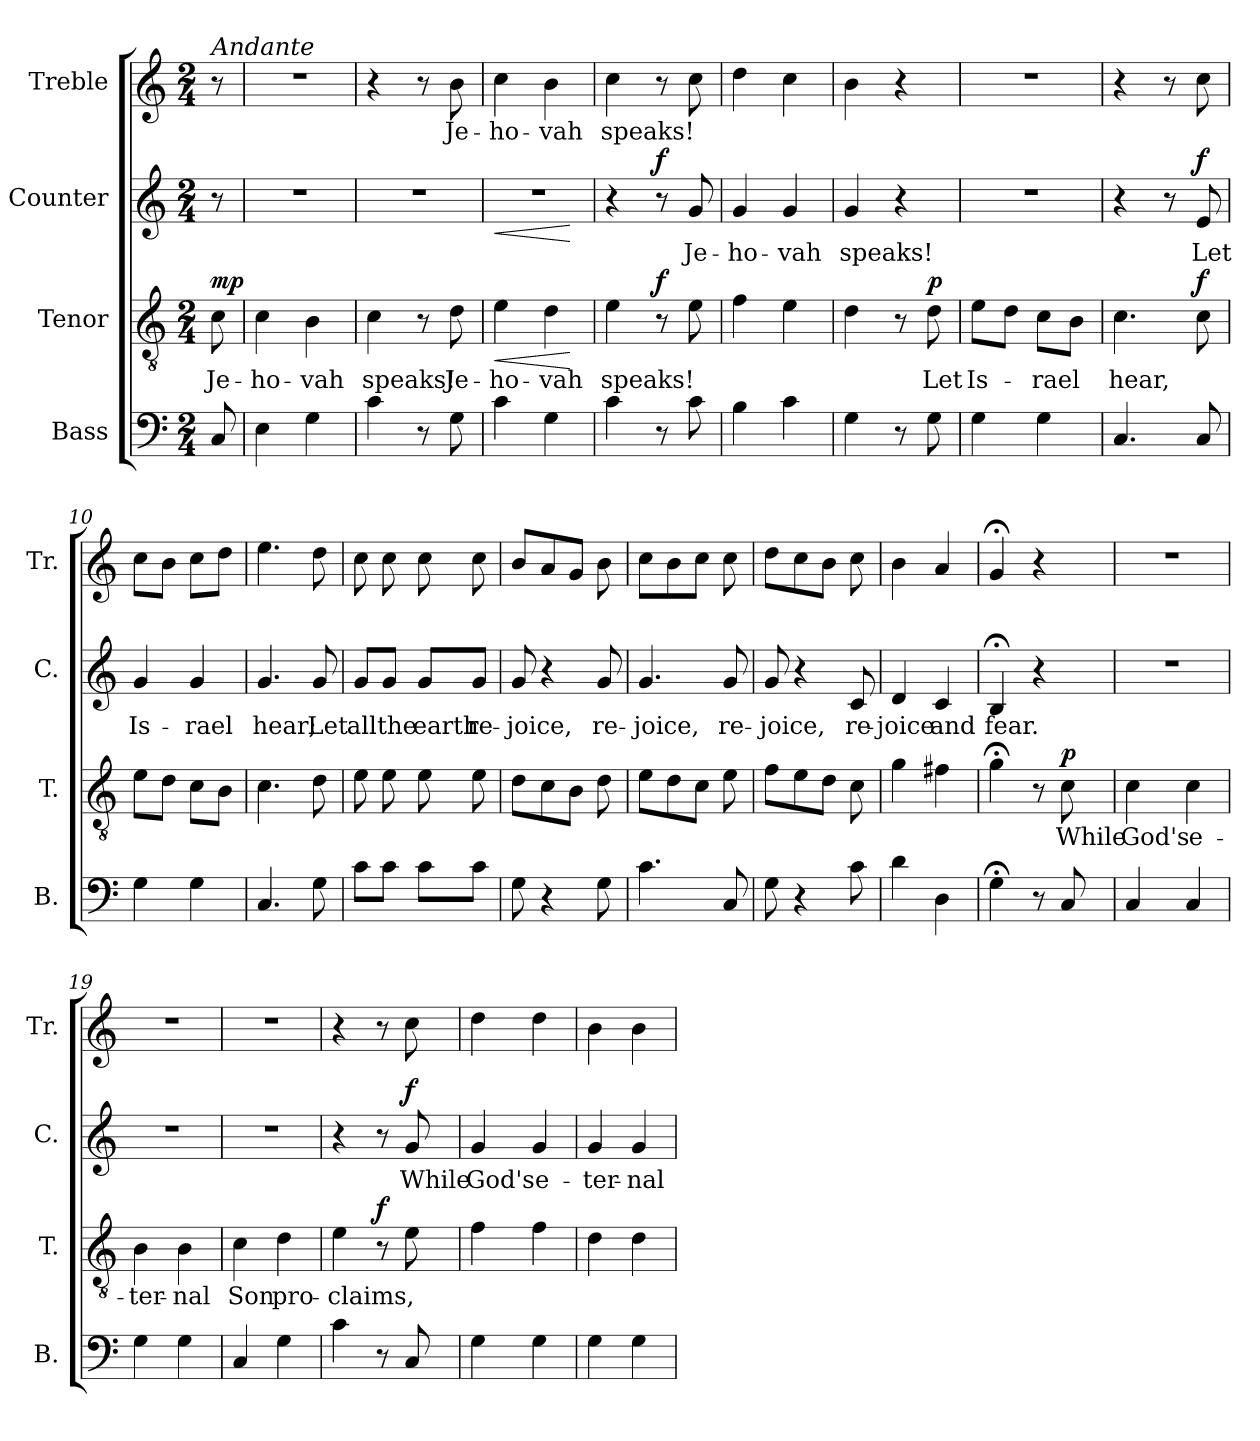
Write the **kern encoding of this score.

**kern	**kern	**text	**dynam	**kern	**text	**dynam	**kern	**text
*part4	*part3	*part3	*part3	*part2	*part2	*part2	*part1	*part1
*staff4	*staff3	*staff3	*staff3	*staff2	*staff2	*staff2	*staff1	*staff1
*I"Bass	*I"Tenor	*	*	*I"Counter	*	*	*I"Treble	*
*I'B.	*I'T.	*	*	*I'C.	*	*	*I'Tr.	*
*clefF4	*clefGv2	*	*	*clefG2	*	*	*clefG2	*
*k[]	*k[]	*	*	*k[]	*	*	*k[]	*
*M2/4	*M2/4	*	*	*M2/4	*	*	*M2/4	*
=1	=1	=1	=1	=1	=1	=1	=1	=1
!	!	!	!	!	!	!	!LO:TX:a:i:t=Andante	!
!	!	!	!LO:DY:a	!	!	!	!	!
8C/	8c\	Je-	mp	8r	.	.	8r	.
=2	=2	=2	=2	=2	=2	=2	=2	=2
4E\	4c\	-ho-	.	2r	.	.	2r	.
4G\	4B\	-vah	.	.	.	.	.	.
=3	=3	=3	=3	=3	=3	=3	=3	=3
4c\	4c\	speaks!	.	2r	.	.	4r	.
8r	8r	.	.	.	.	.	8r	.
8G\	8d\	Je-	.	.	.	.	8b\	Je-
=4	=4	=4	=4	=4	=4	=4	=4	=4
!	!	!	!LO:HP:b	!	!	!LO:HP:b	!	!
4c\	4e\	-ho-	<	2r	.	<	4cc\	-ho-
4G\	4d\	-vah	.	.	.	.	4b\	-vah
.	.	.	[	.	.	[	.	.
=5	=5	=5	=5	=5	=5	=5	=5	=5
4c\	4e\	speaks!	.	4r	.	.	4cc\	speaks!
!	!	!	!LO:DY:a	!	!	!LO:DY:a	!	!
8r	8r	.	f	8r	.	f	8r	.
8c\	8e\	.	.	8g/	Je-	.	8cc\	.
=6	=6	=6	=6	=6	=6	=6	=6	=6
4B\	4f\	.	.	4g/	-ho-	.	4dd\	.
4c\	4e\	.	.	4g/	-vah	.	4cc\	.
=7	=7	=7	=7	=7	=7	=7	=7	=7
4G\	4d\	.	.	4g/	speaks!	.	4b\	.
8r	8r	.	.	4r	.	.	4r	.
!	!	!	!LO:DY:a	!	!	!	!	!
8G\	8d\	Let	p	.	.	.	.	.
=8	=8	=8	=8	=8	=8	=8	=8	=8
4G\	8e\L	Is-	.	2r	.	.	2r	.
.	8d\J	.	.	.	.	.	.	.
4G\	8c\L	-rael	.	.	.	.	.	.
.	8B\J	.	.	.	.	.	.	.
!!LO:LB:g=z
=9	=9	=9	=9	=9	=9	=9	=9	=9
4.C/	4.c\	hear,	.	4r	.	.	4r	.
.	.	.	.	8r	.	.	8r	.
!	!	!	!LO:DY:a	!	!	!LO:DY:a	!	!
8C/	8c\	.	f	8e/	Let	f	8cc\	.
=10	=10	=10	=10	=10	=10	=10	=10	=10
4G\	8e\L	.	.	4g/	Is-	.	8cc\L	.
.	8d\J	.	.	.	.	.	8b\J	.
4G\	8c\L	.	.	4g/	-rael	.	8cc\L	.
.	8B\J	.	.	.	.	.	8dd\J	.
=11	=11	=11	=11	=11	=11	=11	=11	=11
4.C/	4.c\	.	.	4.g/	hear;	.	4.ee\	.
8G\	8d\	.	.	8g/	Let	.	8dd\	.
=12	=12	=12	=12	=12	=12	=12	=12	=12
8c\L	8e\	.	.	8g/L	all	.	8cc\	.
8c\J	8e\	.	.	8g/J	the	.	8cc\	.
8c\L	8e\	.	.	8g/L	earth	.	8cc\	.
8c\J	8e\	.	.	8g/J	re-	.	8cc\	.
=13	=13	=13	=13	=13	=13	=13	=13	=13
8G\	8d\L	.	.	8g/	-joice,	.	8b/L	.
4r	8c\	.	.	4r	.	.	8a/	.
.	8B\J	.	.	.	.	.	8g/J	.
8G\	8d\	.	.	8g/	re-	.	8b\	.
=14	=14	=14	=14	=14	=14	=14	=14	=14
4.c\	8e\L	.	.	4.g/	-joice,	.	8cc\L	.
.	8d\	.	.	.	.	.	8b\	.
.	8c\J	.	.	.	.	.	8cc\J	.
8C/	8e\	.	.	8g/	re-	.	8cc\	.
=15	=15	=15	=15	=15	=15	=15	=15	=15
8G\	8f\L	.	.	8g/	-joice,	.	8dd\L	.
4r	8e\	.	.	4r	.	.	8cc\	.
.	8d\J	.	.	.	.	.	8b\J	.
8c\	8c\	.	.	8c/	re-	.	8cc\	.
!!LO:LB:g=z
=16	=16	=16	=16	=16	=16	=16	=16	=16
4d\	4g\	.	.	4d/	-joice	.	4b\	.
4D\	4f#X\	.	.	4c/	and	.	4a/	.
=17	=17	=17	=17	=17	=17	=17	=17	=17
4G;<\	4g;<\	.	.	4B;</	fear.	.	4g;</	.
8r	8r	.	.	4r	.	.	4r	.
!	!	!	!LO:DY:a	!	!	!	!	!
8C/	8c\	While	p	.	.	.	.	.
=18	=18	=18	=18	=18	=18	=18	=18	=18
4C/	4c\	God's	.	2r	.	.	2r	.
4C/	4c\	e-	.	.	.	.	.	.
=19	=19	=19	=19	=19	=19	=19	=19	=19
4G\	4B\	-ter-	.	2r	.	.	2r	.
4G\	4B\	-nal	.	.	.	.	.	.
=20	=20	=20	=20	=20	=20	=20	=20	=20
4C/	4c\	Son	.	2r	.	.	2r	.
4G\	4d\	pro-	.	.	.	.	.	.
=21	=21	=21	=21	=21	=21	=21	=21	=21
4c\	4e\	-claims,	.	4r	.	.	4r	.
!	!	!	!LO:DY:a	!	!	!	!	!
8r	8r	.	f	8r	.	.	8r	.
!	!	!	!	!	!	!LO:DY:a	!	!
8C/	8e\	.	.	8g/	While	f	8cc\	.
=22	=22	=22	=22	=22	=22	=22	=22	=22
4G\	4f\	.	.	4g/	God's	.	4dd\	.
4G\	4f\	.	.	4g/	e-	.	4dd\	.
=23	=23	=23	=23	=23	=23	=23	=23	=23
4G\	4d\	.	.	4g/	-ter-	.	4b\	.
4G\	4d\	.	.	4g/	-nal	.	4b\	.
=	=	=	=	=	=	=	=	=
*-	*-	*-	*-	*-	*-	*-	*-	*-
